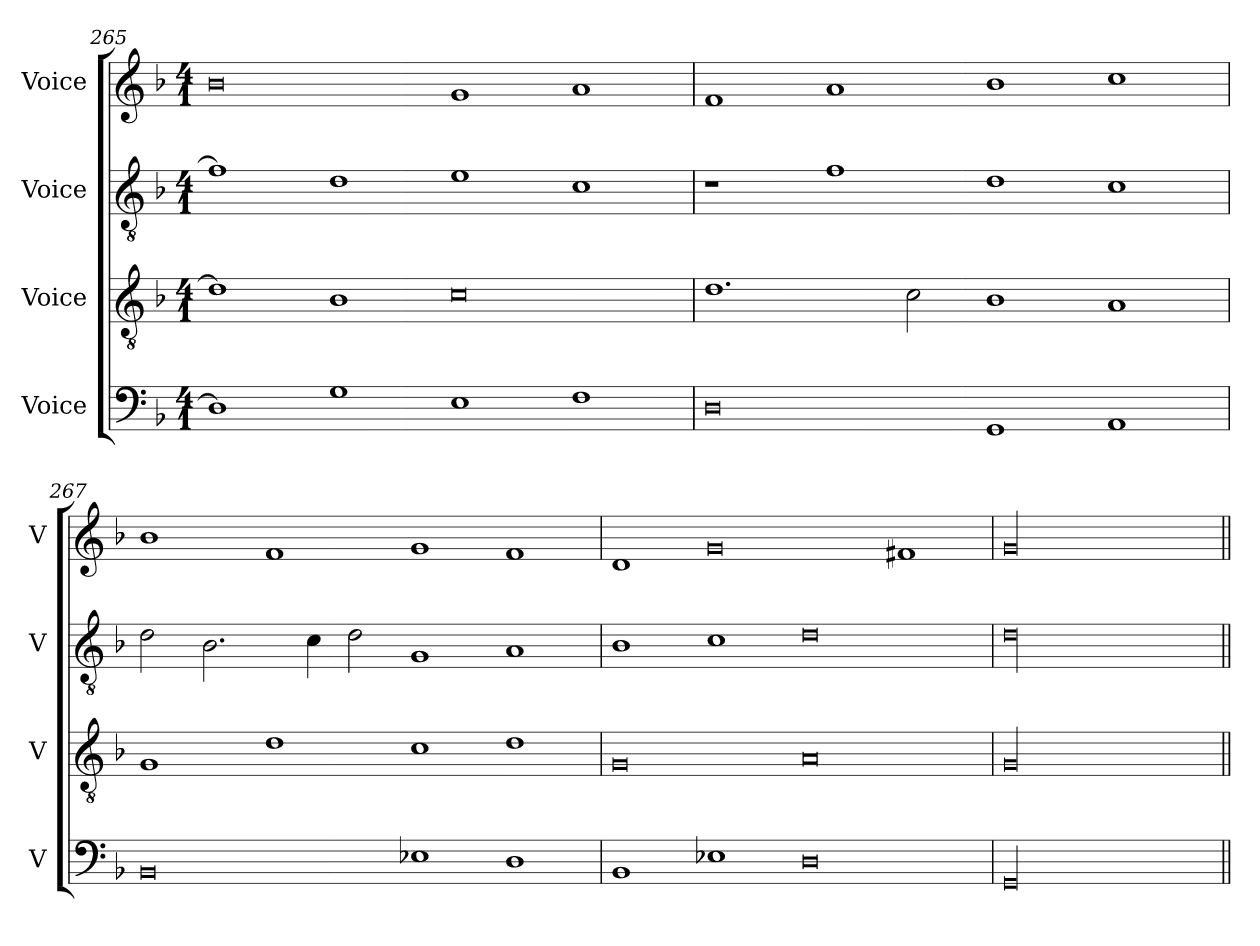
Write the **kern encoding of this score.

**kern	**kern	**kern	**kern
*part4	*part3	*part2	*part1
*staff4	*staff3	*staff2	*staff1
*I"Voice	*I"Voice	*I"Voice	*I"Voice
*I'V	*I'V	*I'V	*I'V
*clefF4	*clefGv2	*clefGv2	*clefG2
*k[b-]	*k[b-]	*k[b-]	*k[b-]
*M4/1	*M4/1	*M4/1	*M4/1
=265	=265	=265	=265
1D]	1d]	1f]	0b-
1G	1B-	1d	.
1E	0c	1e	1g
1F	.	1c	1a
!!LO:LB:g=z
=266	=266	=266	=266
0D	1.d	1r	1f
.	.	1f	1a
.	2c\	.	.
1GG	1B-	1d	1b-
1AA	1A	1c	1cc
=267	=267	=267	=267
0BB-	1G	2d\	1b-
.	.	2.B-\	.
.	1d	.	1f
.	.	4c\	.
.	.	2d\	.
1E-X	1c	1G	1g
1D	1d	1A	1f
!!LO:LB:g=z
=268	=268	=268	=268
1BB-	0G	1B-	1d
1E-X	.	1c	0g
0D	0A	0d	.
.	.	.	1f#X
=269	=269	=269	=269
00GG/	00G/	00d\	00g/
=||	=||	=||	=||
*-	*-	*-	*-
